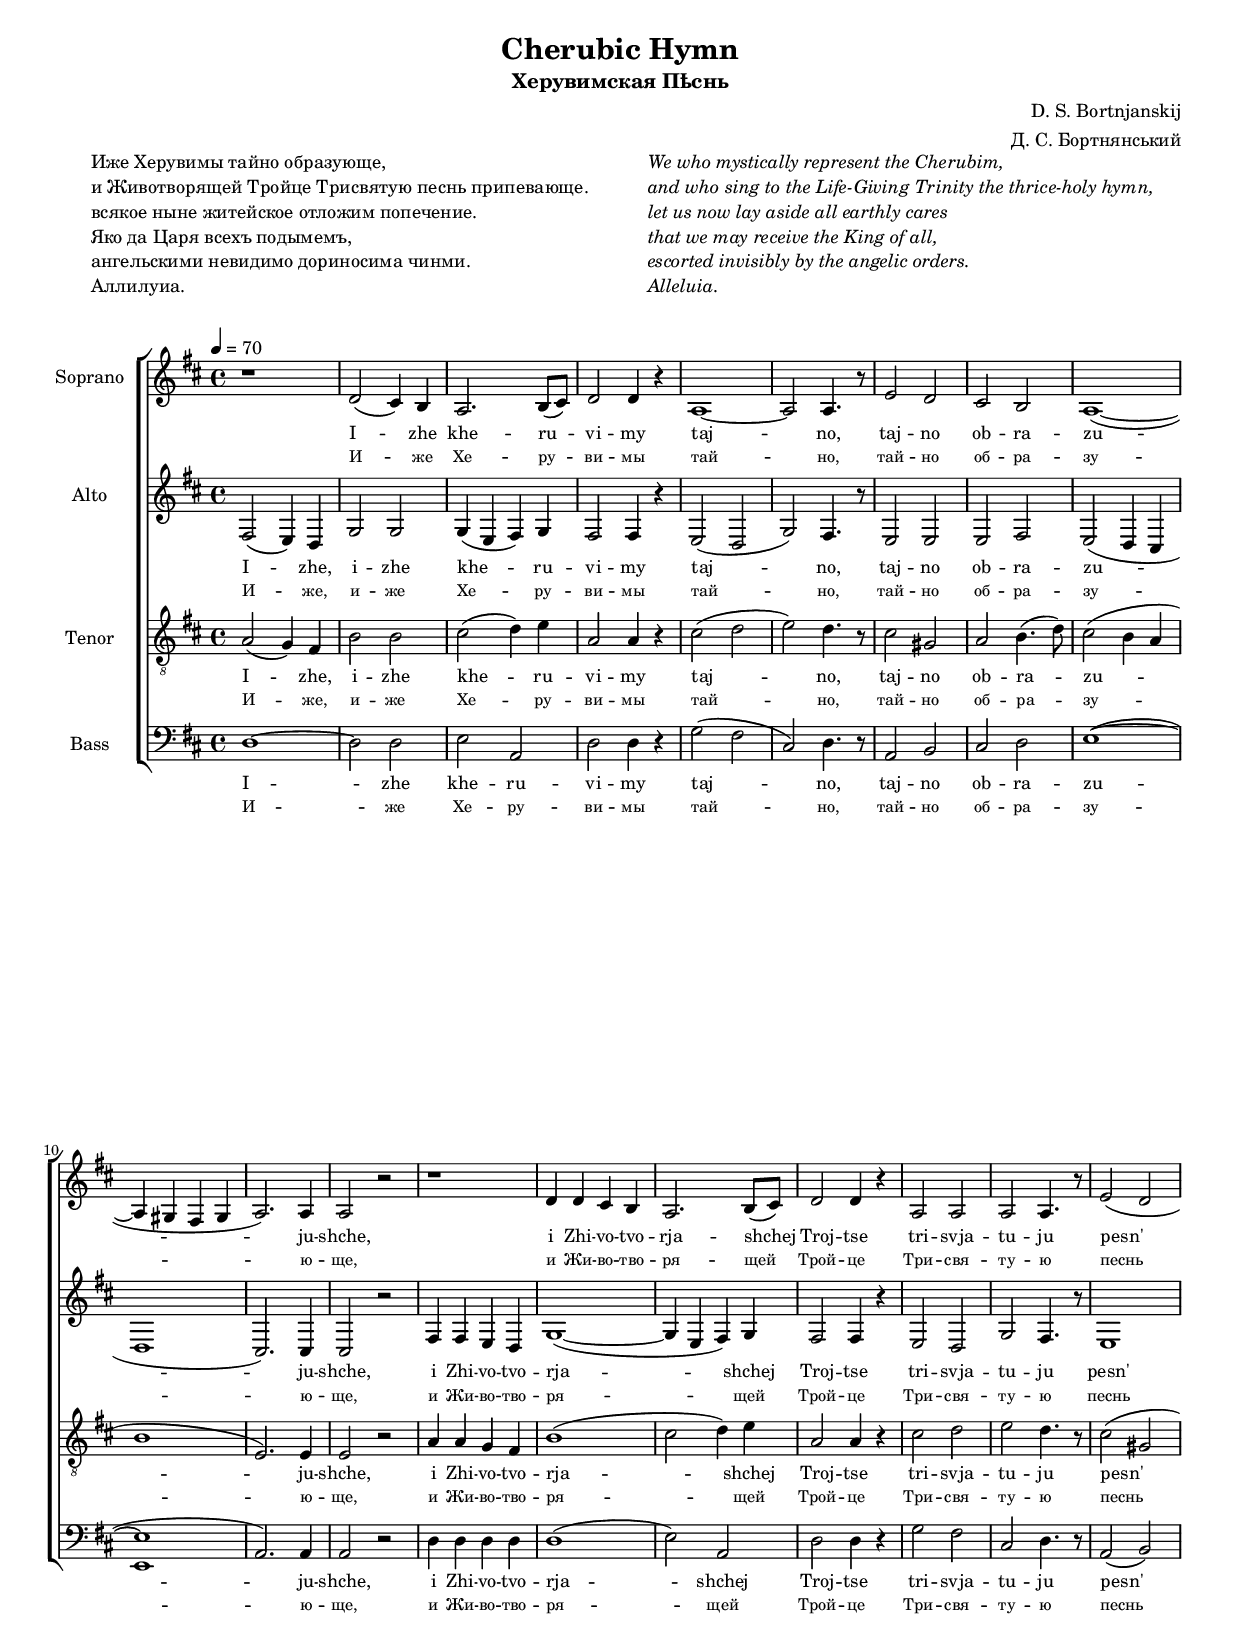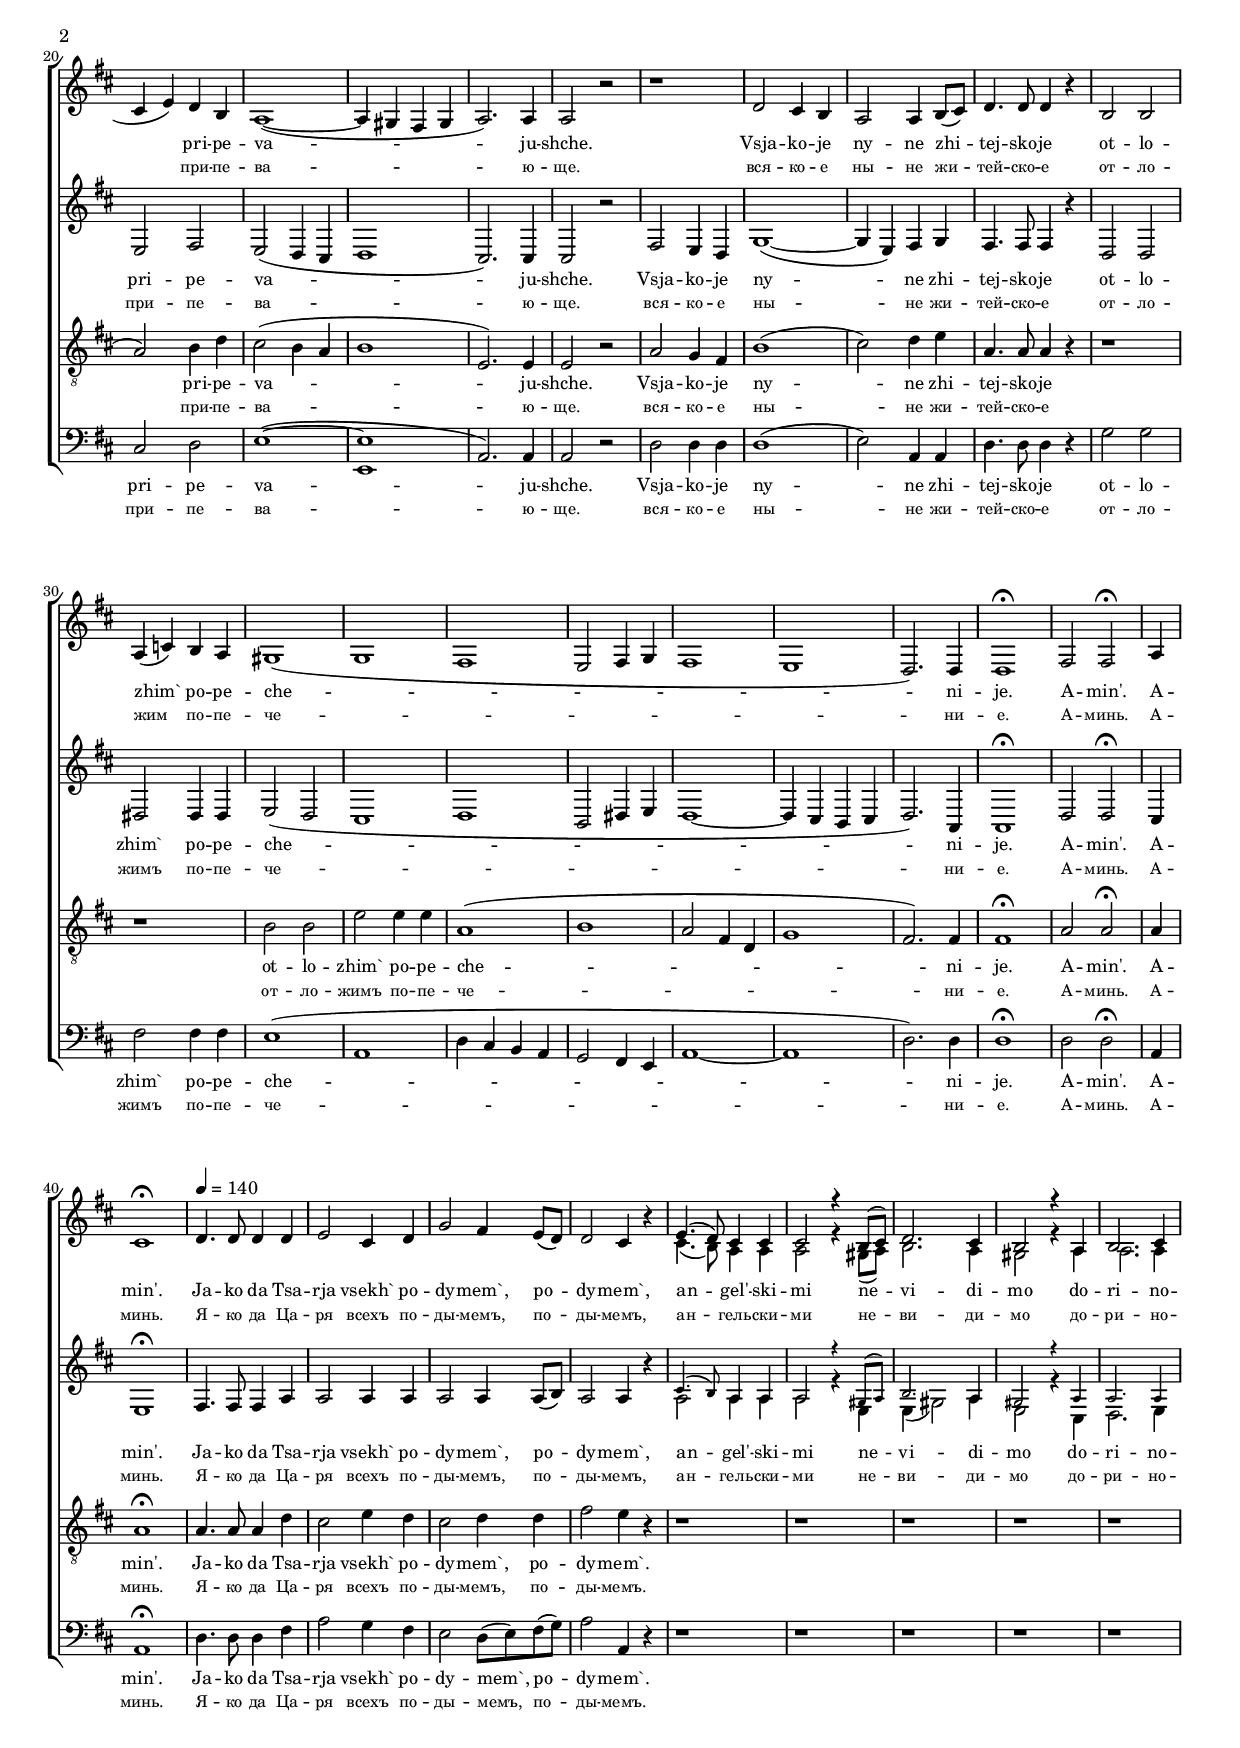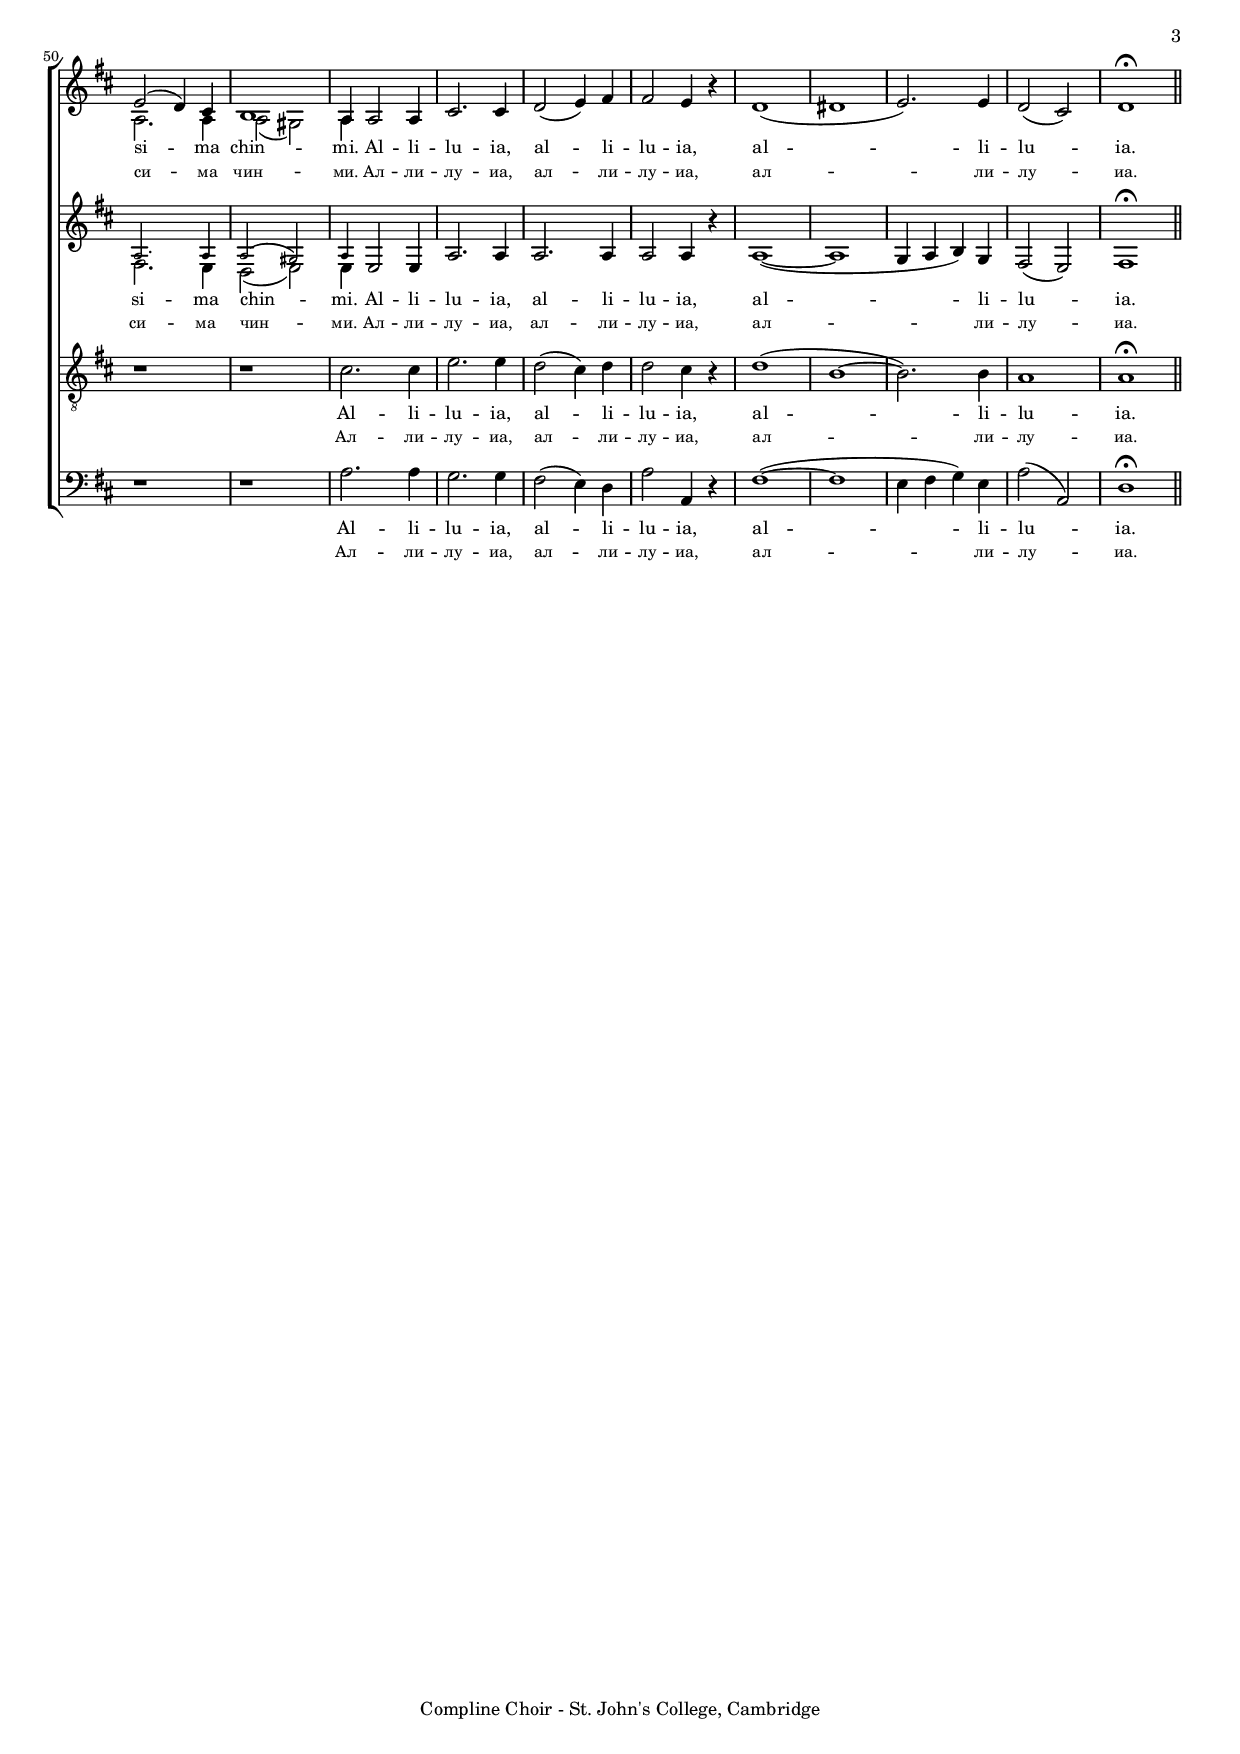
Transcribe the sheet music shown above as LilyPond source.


\header{
	title = "Cherubic Hymn"
	subtitle = "Херувимская Пѣснь"
	composer = "D. S. Bortnjanskij"
	arranger = "Д. С. Бортнянський"
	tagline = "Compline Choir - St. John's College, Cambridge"

}



\include "english.ly"

sopverseI = \lyricmode{ \override LyricText #'font-size = #'0

I -- zhe khe -- ru -- vi -- my taj -- no, taj -- no ob -- ra -- zu -- ju -- shche,

i Zhi -- vo -- tvo -- rja -- shchej Troj -- tse tri -- svja -- tu -- ju pesn' pri -- pe -- va -- ju -- shche.

Vsja -- ko -- je ny -- ne zhi -- tej -- sko -- je ot -- lo -- zhim` po -- pe -- che -- ni -- je. 

A -- min'. A -- min'.

Ja -- ko da Tsa -- rja vsekh` po -- dy -- mem`, po -- dy -- mem`,
an -- gel' -- ski -- mi ne -- vi -- di -- mo do -- ri -- no -- si -- ma chin -- mi.
Al -- li -- lu -- ia, al -- li -- lu -- ia, al -- li -- lu -- ia.

	

}%END verseI


sopverseII = \lyricmode { \override LyricText #'font-size = #'-1
		
И -- же Хе -- ру -- ви -- мы тай -- но, тай -- но об -- ра -- зу -- ю -- ще, 
и Жи -- во -- тво -- ря -- щей Трой -- це Три -- свя -- ту -- ю песнь при -- пе -- ва -- ю -- ще. 

вся -- ко -- е ны -- не жи -- тей -- ско -- е от -- ло -- жим по -- пе -- че -- ни -- е.

А -- минь. А -- минь. 

Я -- ко да Ца -- ря всехъ по -- ды -- мемъ, по -- ды -- мемъ, ан -- гель -- ски -- ми не -- ви -- ди -- мо до -- ри -- но -- си -- ма чин -- ми. Ал -- ли -- лу -- иа, ал -- ли -- лу -- иа, ал -- ли -- лу -- иа.

}%END verseII



altoverseI = \lyricmode { \override LyricText #'font-size = #'0

I -- zhe, i -- zhe khe -- ru -- vi -- my taj -- no, taj -- no ob -- ra -- zu -- ju -- shche,

i Zhi -- vo -- tvo -- rja -- shchej Troj -- tse tri -- svja -- tu -- ju pesn' pri -- pe -- va -- ju -- shche.

Vsja -- ko -- je ny -- ne zhi -- tej -- sko -- je ot -- lo -- zhim` po -- pe -- che -- ni -- je. 

A -- min'. A -- min'.

Ja -- ko da Tsa -- rja vsekh` po -- dy -- mem`, po -- dy -- mem`,
an -- gel' -- ski -- mi ne -- vi -- di -- mo do -- ri -- no -- si -- ma chin -- mi.
Al -- li -- lu -- ia, al -- li -- lu -- ia, al -- li -- lu -- ia.

	


}

altoverseII = \lyricmode { \override LyricText #'font-size = #'-1


И -- же, и -- же Хе -- ру -- ви -- мы тай -- но, тай -- но об -- ра -- зу -- ю -- ще, 
и Жи -- во -- тво -- ря -- щей Трой -- це Три -- свя -- ту -- ю песнь при -- пе -- ва -- ю -- ще. 

вся -- ко -- е ны -- не жи -- тей -- ско -- е от -- ло -- жимъ по -- пе -- че -- ни -- е.

А -- минь. А -- минь. 

Я -- ко да Ца -- ря всехъ по -- ды -- мемъ, по -- ды -- мемъ, ан -- гель -- ски -- ми не -- ви -- ди -- мо до -- ри -- но -- си -- ма чин -- ми. Ал -- ли -- лу -- иа, ал -- ли -- лу -- иа, ал -- ли -- лу -- иа.


}


tenverseI = \lyricmode { \override LyricText #'font-size = #'0

I -- zhe, i -- zhe khe -- ru -- vi -- my taj -- no, taj -- no ob -- ra -- zu -- ju -- shche,

i Zhi -- vo -- tvo -- rja -- shchej Troj -- tse tri -- svja -- tu -- ju pesn' pri -- pe -- va -- ju -- shche.

Vsja -- ko -- je ny -- ne zhi -- tej -- sko -- je ot -- lo -- zhim` po -- pe -- che -- ni -- je. 

A -- min'. A -- min'.

Ja -- ko da Tsa -- rja vsekh` po -- dy -- mem`, po -- dy -- mem`.

Al -- li -- lu -- ia, al -- li -- lu -- ia, al -- li -- lu -- ia.

	


}

tenverseII = \lyricmode { \override LyricText #'font-size = #'-1


И -- же, и -- же Хе -- ру -- ви -- мы тай -- но, тай -- но об -- ра -- зу -- ю -- ще, 

и Жи -- во -- тво -- ря -- щей Трой -- це Три -- свя -- ту -- ю песнь при -- пе -- ва -- ю -- ще. 

вся -- ко -- е ны -- не жи -- тей -- ско -- е от -- ло -- жимъ по -- пе -- че -- ни -- е.

А -- минь. А -- минь. 

Я -- ко да Ца -- ря всехъ по -- ды -- мемъ, по -- ды -- мемъ.

 
Ал -- ли -- лу -- иа, ал -- ли -- лу -- иа, ал -- ли -- лу -- иа.



}


bassverseI = \lyricmode { \override LyricText #'font-size = #'0

I -- zhe khe -- ru -- vi -- my taj -- no, taj -- no ob -- ra -- zu -- ju -- shche,

i Zhi -- vo -- tvo -- rja -- shchej Troj -- tse tri -- svja -- tu -- ju pesn' pri -- pe -- va -- ju -- shche.

Vsja -- ko -- je ny -- ne zhi -- tej -- sko -- je ot -- lo -- zhim` po -- pe -- che -- ni -- je. 

A -- min'. A -- min'.

Ja -- ko da Tsa -- rja vsekh` po -- dy -- mem`, po -- dy -- mem`.

Al -- li -- lu -- ia, al -- li -- lu -- ia, al -- li -- lu -- ia.

	


}

bassverseII = \lyricmode { \override LyricText #'font-size = #'-1

И -- же Хе -- ру -- ви -- мы тай -- но, тай -- но об -- ра -- зу -- ю -- ще, 

и Жи -- во -- тво -- ря -- щей Трой -- це Три -- свя -- ту -- ю песнь при -- пе -- ва -- ю -- ще. 

вся -- ко -- е ны -- не жи -- тей -- ско -- е от -- ло -- жимъ по -- пе -- че -- ни -- е.

А -- минь. А -- минь. 

Я -- ко да Ца -- ря всехъ по -- ды -- мемъ, по -- ды -- мемъ.

 
Ал -- ли -- лу -- иа, ал -- ли -- лу -- иа, ал -- ли -- лу -- иа.




}









%The default is 20, but that's too big to fit on the page!
#(set-global-staff-size 16)


global = { 
	\key d \major 
	\time 4/4
	\override Staff.TimeSignature #'style = #'()
	\tempo 4=70

}%END global


sopranoMusic = \relative {
  \clef "treble"
		r1
		d'2( cs4) b
		a2. b8( cs)
		d2 d4 r4
		a1~
		a2 a4. r8
		e'2 d
		cs b
		a1~ (
		a4 gs fs gs
		a2.) a4
		a2 r2
		r1
		d4 d cs b
		a2. b8( cs)
		d2 d4 r4
		a2 a
		a2 a4. r8
		e'2( d
		cs4 e) d b
		a1~ (
		a4 gs fs gs
		a2.) a4
		a2 r2
		r1
		d2 cs4 b
		a2 a4 b8( cs)
		d4. d8 d4 r4
		b2 b
		a4( c) b a 
		gs1(
		g1
		fs1
		e2 fs4 g
		fs1
		e1
		d2.) d4
		d1-\fermata
		fs2 fs-\fermata
		\cadenzaOn
		a4 \bar "|"
		\cadenzaOff
		cs1-\fermata

		\tempo 4 = 140
		
		d4. d8 d4 d
		e2 cs4 d
		g2 fs4 e8( d)
		d2 cs4 r4

	<< { \voiceOne e4.( d8) cs4 cs cs2 r4 b8( cs) d2. cs4 b2 r4 a4 b2. cs4 e2( d4) cs b1 a4 }
	\new Voice { \voiceTwo cs4.( b8) a4 a a2 r4 gs8( a) b2. a4 gs2 r4 a4 a2. a4 a2. a4 a2( gs) a4 } >> 
		\oneVoice

		
		a2 a4
		cs2. cs4
		d2( e4) fs
		fs2 e4 r4
		d1(
		ds
		e2.) e4
		d2( cs)
		d1-\fermata
		\bar "||"
		


}%END sopranoMusic




altoMusic = \relative {
  \clef "treble"
  fs2( e4) d
		g2 g
		g4( e fs) g
		fs2 fs4 r4
		e2( d
		g2) fs4. r8
		e2 e
		e fs
		e( d4 cs
		d1
		cs2.) cs4
		cs2 r2
		fs4 fs e d
		g1~ (
		g4 e fs) g
		fs2 fs4 r4
		e2 d
		g fs4. r8
		e1
		e2 fs
		e( d4 cs
		d1
		cs2.) cs4
		cs2 r2
		fs2 e4 d
		g1~ (
		g4 e) fs g
		fs4. fs8 fs4 r4
		d2 d
		ds ds4 ds
		e2( d
		cs1
		d1
		b2 ds4 e
		d1~
		d4 cs b cs 
		d2.) a4
		a1-\fermata
		d2 d-\fermata
		\cadenzaOn
		cs4 \bar "|"
		\cadenzaOff
		e1-\fermata

		\tempo 4 = 140
		
		fs4. fs8 fs4 a
		a2 a4 a
		a2 a4 a8( b)
		a2 a4 r4


		<< { \voiceOne \set fontSize = #-3
		cs4.( b8) \once \override NoteColumn #'force-hshift = #0.3 <\tweak #'transparent ##t a>4 \once \override NoteColumn #'force-hshift = #0.3 <\tweak #'transparent ##t a> \once \override NoteColumn #'force-hshift = #0.3 <\tweak #'transparent ##t a>2 r4 gs8( a) b2. \once \override NoteColumn #'force-hshift = #0.3 <\tweak #'transparent ##t a>4 gs2 r4 a4 a2. a4 a2. a4 a2( gs) a4} 
		\new Voice { \voiceTwo \unset fontSize
		a2 a4 a a2 r4 e4 e( gs2) a4 e2 r4 cs4 d2. e4 fs2. e4 d2( e) e4}>> 

		\oneVoice
		\unset fontSize
		
		e2 e4
		a2. a4
		a2. a4
		a2 a4 r4
		a1~ (
		a
		g4 a b) g
		fs2( e)
		fs1-\fermata
		\bar "||"
		





}%END altoMusic



tenorMusic = \relative {
	\clef "G_8"
  		a2( g4) fs
		b2 b
		cs2( d4) e
		a,2 a4 r4
		cs2( d
		e2) d4. r8
		cs2 gs
		a b4.( d8)
		cs2( b4 a
		b1
		e,2.) e4
		e2 r2
		a4 a g fs
		b1(
		cs2 d4) e
		a,2 a4 r4
		cs2 d
		e d4. r8
		cs2( gs
		a2) b4 d
		cs2( b4 a
		b1
		e,2.) e4
		e2 r2
		a2 g4 fs
		b1 (
		cs2) d4 e
		a,4. a8 a4 r4
		r1
		r1
		b2 b
		e e4 e
		a,1(
		b
		a2 fs4 d
		g1 
		fs2.) fs4
		fs1-\fermata
		a2 a-\fermata
		\cadenzaOn
		a4 \bar "|"
		\cadenzaOff
		a1-\fermata

		\tempo 4 = 140
		
		a4. a8 a4 d
		cs2 e4 d
		cs2 d4 d
		fs2 e4 r4


		r1
		r1
		r1
		r1
		r1
		r1
		r1


		
		cs2. cs4
		e2. e4
		d2( cs4) d
		d2 cs4 r4
		d1 (
		b~
		b2.) b4
		a1
		a1-\fermata
		\bar "||"
		




}%END tenorMusic




bassMusic = \relative c {
  \clef "bass"



		d1~
		d2 d
		e2 a,
		d2 d4 r4
		g2( fs
		cs2) d4. r8
		a2 b
		cs d
		e1~(
		<<e e,>>
		a2.) a4
		a2 r2
		d4 d d d
		d1(
		e2) a,
		d2 d4 r4
		g2 fs
		cs d4. r8
		a2( b)
		cs d
		e1~(
		<<e e,>>
		a2.) a4
		a2 r2
		d2 d4 d
		d1 (
		e2) a,4 a
		d4. d8 d4 r4
		g2 g
		fs fs4 fs
		e1(
		a,
		d4 cs b a 
		g2 fs4 e
		a1~
		a1 
		d2.) d4
		d1-\fermata
		d2 d-\fermata
		\cadenzaOn
		a4 \bar "|"
		\cadenzaOff
		a1-\fermata

		\tempo 4 = 140
		
		d4. d8 d4 fs
		a2 g4 fs
		e2 d8( e) fs( g)
		a2 a,4 r4


		r1
		r1
		r1
		r1
		r1
		r1
		r1


		
		a'2. a4
		g2. g4
		fs2( e4) d
		a'2 a,4 r4
		fs'1~ (
		fs
		e4 fs g) e
		a2( a,)
		d1-\fermata
		\bar "||"
		




}%END bassMusic


%text and translation -- needs to be moved down

\markup {
\fill-line {
\hspace #1
\column {
\line { Иже Херувимы тайно образующе, }
\line { и Животворящей Тройце Трисвятую песнь припевающе. }
\line { всякое ныне житейское отложим попечение. }
\line { Яко да Царя всехъ подымемъ, }
\line { ангельскими невидимо дориносима чинми. }
\line { Аллилуиа. }
}
\hspace #2
\column {
\line { \italic { We who mystically represent the Cherubim, } }
\line { \italic { and who sing to the Life-Giving Trinity the thrice-holy hymn, } }
\line { \italic { let us now lay aside all earthly cares } }
\line { \italic { that we may receive the King of all, } }
\line { \italic { escorted invisibly by the angelic orders. } }
\line { \italic { Alleluia. } }
}
\hspace #1
}
}



\score {
<<
	\new ChoirStaff 
	<<
		\new Staff = "sopranos" 
		<<
			\set Staff.instrumentName = "Soprano"
			\new Voice = "sopranos" { \global \sopranoMusic }
		>>
		\new Lyrics = "one" \lyricsto sopranos \sopverseI
		\new Lyrics = "two" \lyricsto sopranos \sopverseII



		\new Staff = "altos" 
		<<
			\set Staff.instrumentName = "Alto"
			\new Voice = "altos" { \global \altoMusic }
		>>
		\new Lyrics = "one" \lyricsto altos \altoverseI
		\new Lyrics = "two" \lyricsto altos \altoverseII



		\new Staff = "tenors" 
		<<
			\set Staff.instrumentName = "Tenor"
			\new Voice = "tenors" { \global \tenorMusic }
		>>
		\new Lyrics = "one" \lyricsto tenors \tenverseI
		\new Lyrics = "two" \lyricsto tenors \tenverseII



		\new Staff = "basses" 
		<<
			\set Staff.instrumentName = "Bass"
			\new Voice = "basses" { \global \bassMusic }		>>
		\new Lyrics = "one" \lyricsto basses \bassverseI
		\new Lyrics = "two" \lyricsto basses \bassverseII


	>>%END ChoirStaff


>>



\midi{}


\layout {

		\context {
			\Lyrics
			\override VerticalAxisGroup #'minimum-Y-extent = #'(-0.2 . 0.2)
		}
		
		\context{
			\Staff
			\override Hairpin #'to-barline = ##f
			\override Hairpin #'minimum-length = #5
			\override VerticalAxisGroup #'minimum-Y-extent = #'(-2 . 2)
		}
	}


}%END score


